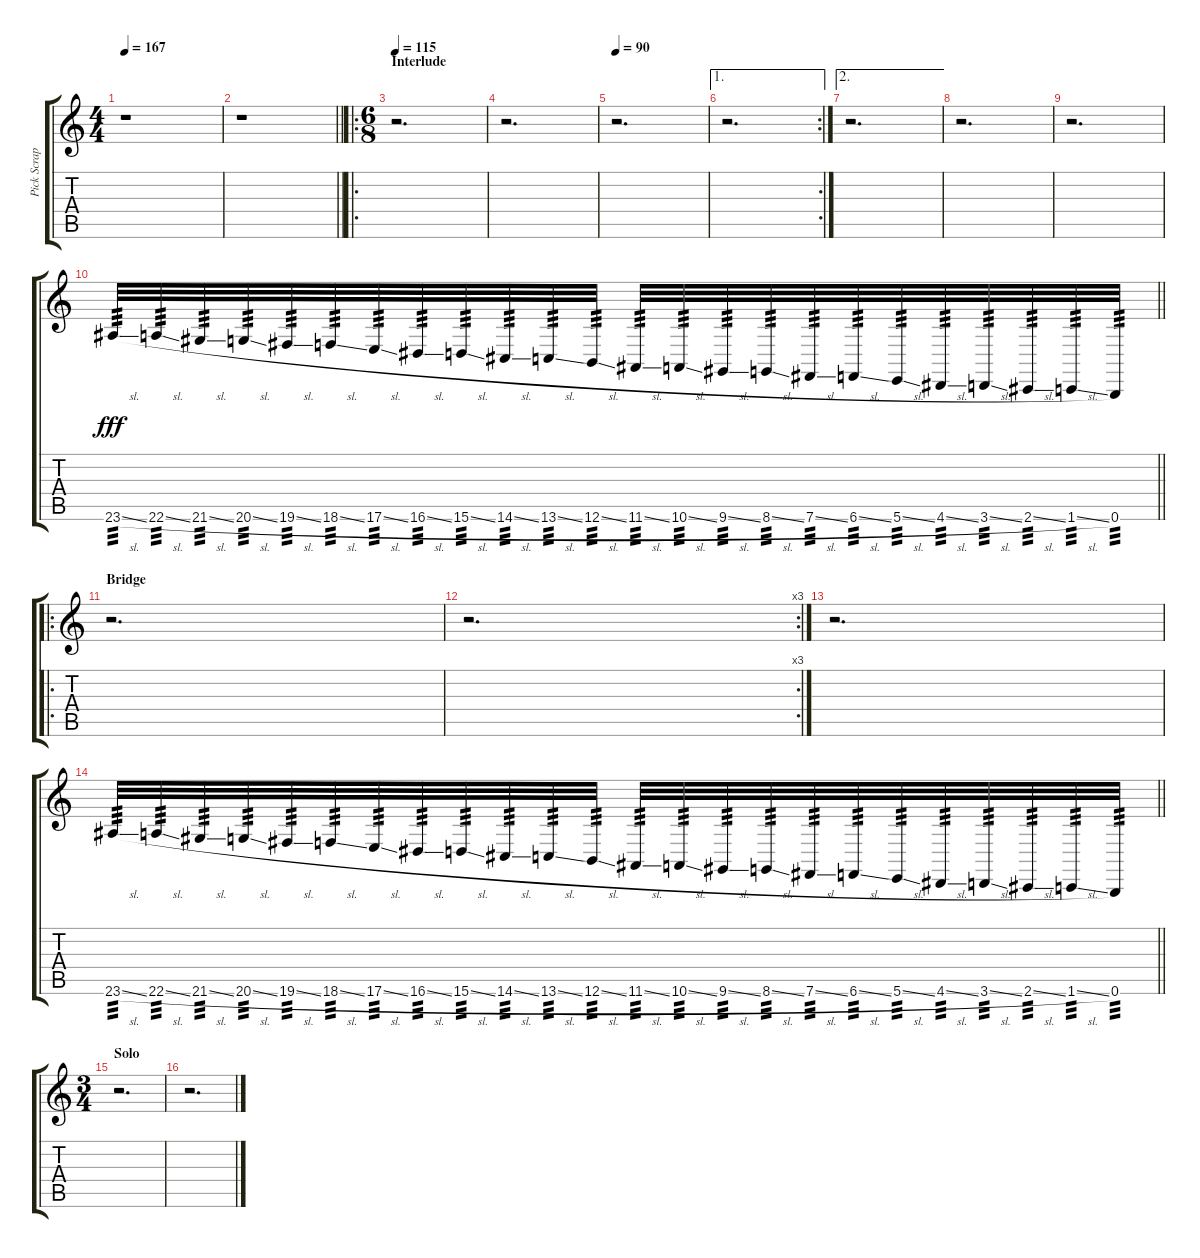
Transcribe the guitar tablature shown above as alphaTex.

\track ("Pick Scrape 2" "Pick Scrap") {instrument guitarfretnoise}
\staff {score tabs}
\tuning (Db4 Ab3 E3 B2 Gb2 B1) {hide}
\ts (4 4)
\tempo 167
\clef g2
\ks c
r.1{dy fff} |
\barLineRight lightlight
r.1 |
\ro
\ts (6 8)
\section ("" "Interlude")
\tempo 115
r.2{d} |
r.2{d} |
\tempo 90
r.2{d} |
\ae 1
\rc 2
r.2{d} |
\ae 2
r.2{d} |
r.2{d} |
r.2{d} |
\barLineRight lightlight
23.6{sl}.32{tp 3} 22.6{sl}.32{tp 3} 21.6{sl}.32{tp 3} 20.6{sl}.32{tp 3} 19.6{sl}.32{tp 3} 18.6{sl}.32{tp 3} 17.6{sl}.32{tp 3} 16.6{sl}.32{tp 3} 15.6{sl}.32{tp 3} 14.6{sl}.32{tp 3} 13.6{sl}.32{tp 3} 12.6{sl}.32{tp 3} 11.6{sl}.32{tp 3} 10.6{sl}.32{tp 3} 9.6{sl}.32{tp 3} 8.6{sl}.32{tp 3} 7.6{sl}.32{tp 3} 6.6{sl}.32{tp 3} 5.6{sl}.32{tp 3} 4.6{sl}.32{tp 3} 3.6{sl}.32{tp 3} 2.6{sl}.32{tp 3} 1.6{sl}.32{tp 3} 0.6.32{tp 3} |
\ro
\section ("" "Bridge")
r.2{d} |
\rc 3
r.2{d} |
r.2{d} |
\barLineRight lightlight
23.6{sl}.32{tp 3} 22.6{sl}.32{tp 3} 21.6{sl}.32{tp 3} 20.6{sl}.32{tp 3} 19.6{sl}.32{tp 3} 18.6{sl}.32{tp 3} 17.6{sl}.32{tp 3} 16.6{sl}.32{tp 3} 15.6{sl}.32{tp 3} 14.6{sl}.32{tp 3} 13.6{sl}.32{tp 3} 12.6{sl}.32{tp 3} 11.6{sl}.32{tp 3} 10.6{sl}.32{tp 3} 9.6{sl}.32{tp 3} 8.6{sl}.32{tp 3} 7.6{sl}.32{tp 3} 6.6{sl}.32{tp 3} 5.6{sl}.32{tp 3} 4.6{sl}.32{tp 3} 3.6{sl}.32{tp 3} 2.6{sl}.32{tp 3} 1.6{sl}.32{tp 3} 0.6.32{tp 3} |
\ts (3 4)
\section ("" "Solo")
r.2{d} |
r.2{d}
